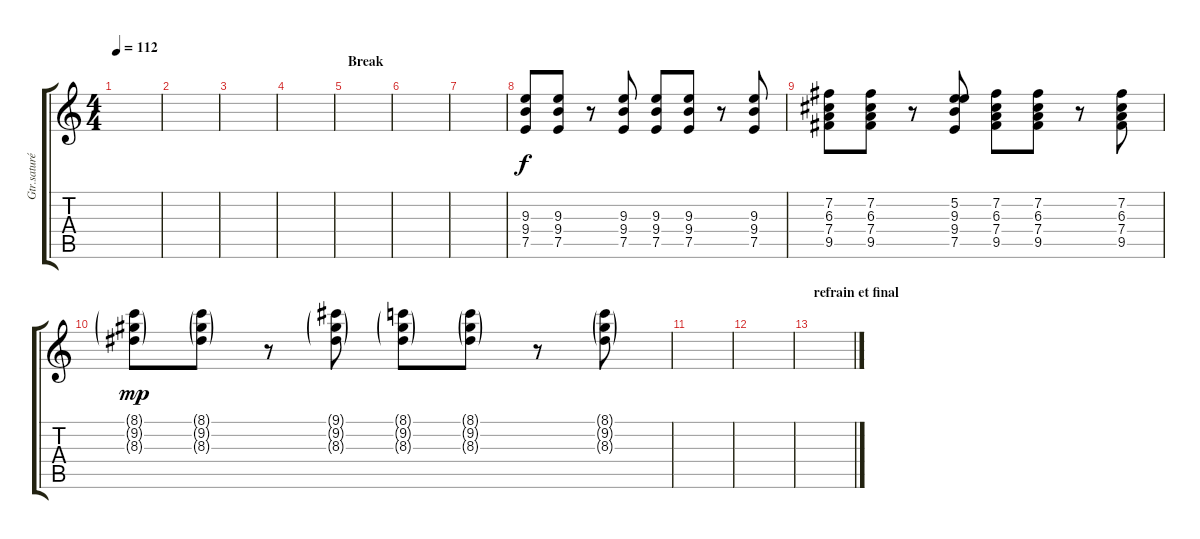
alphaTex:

\track ("Gtr.saturée 2" "Gtr.saturé") {instrument overdrivenguitar}
\staff {score tabs}
\tuning (E4 B3 G3 D3 A2 E2) {hide}
\ts (4 4)
\tempo 112
\clef g2
\ks c
|
|
|
|
\section ("" "Break")
|
|
|
(9.3 9.4 7.5).8 (9.3 9.4 7.5).8 r.8 (9.3 9.4 7.5).8 (9.3 9.4 7.5).8 (9.3 9.4 7.5).8 r.8 (9.3 9.4 7.5).8 |
(7.2 6.3 7.4 9.5).8 (7.2 6.3 7.4 9.5).8 r.8 (5.2 9.3 9.4 7.5).8 (7.2 6.3 7.4 9.5).8 (7.2 6.3 7.4 9.5).8 r.8 (7.2 6.3 7.4 9.5).8 |
(8.1{g} 9.2{g} 8.3{g}).8{dy mp} (8.1{g} 9.2{g} 8.3{g}).8 r.8 (9.1{g} 9.2{g} 8.3{g}).8 (8.1{g} 9.2{g} 8.3{g}).8 (8.1{g} 9.2{g} 8.3{g}).8 r.8 (8.1{g} 9.2{g} 8.3{g}).8 |
|
|
\section ("" "refrain et final")
